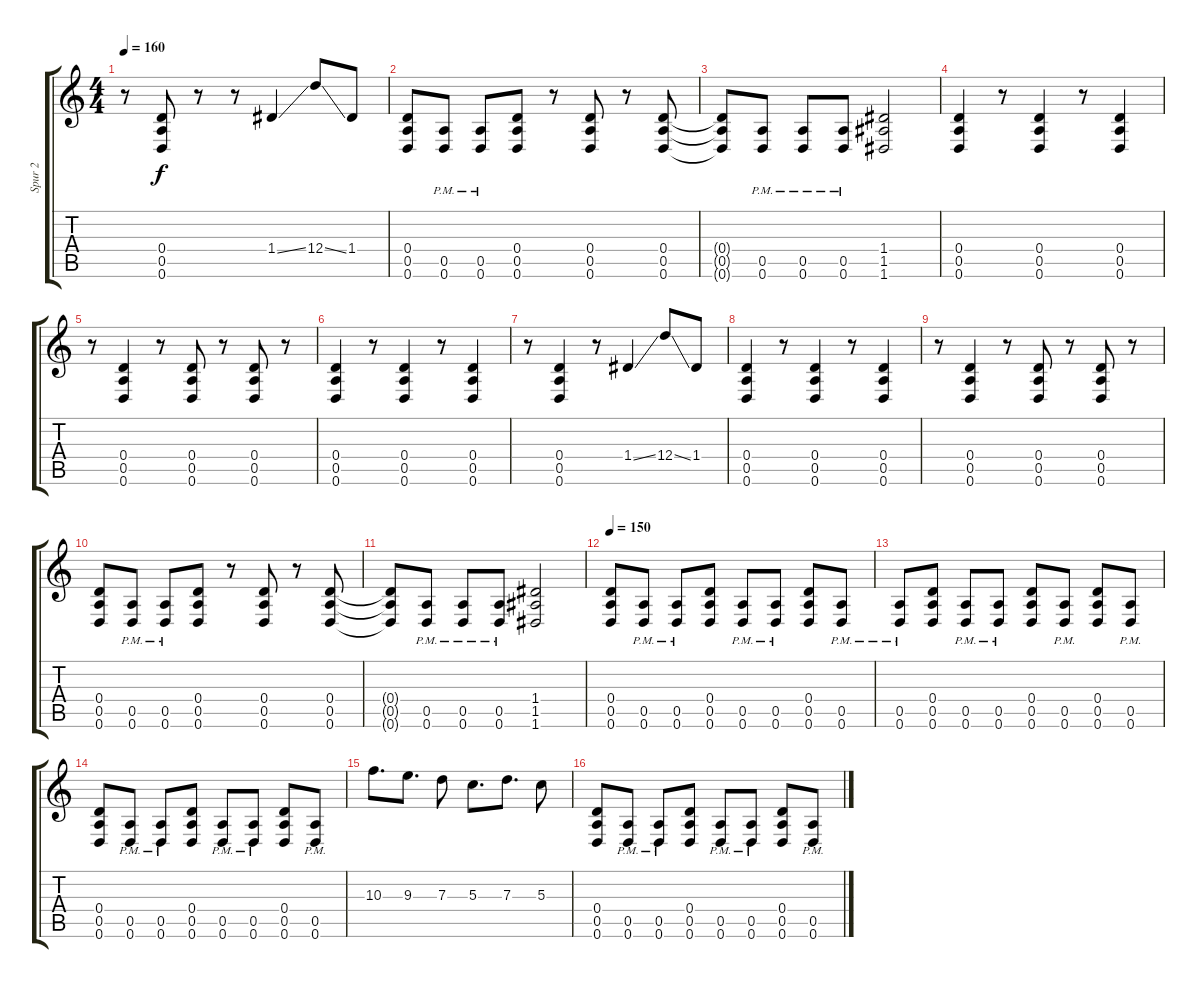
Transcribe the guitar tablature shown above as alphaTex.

\track ("Spur 2" "Spur 2") {instrument distortionguitar}
\staff {score tabs}
\tuning (E4 B3 G3 D3 A2 D2) {hide}
\ts (4 4)
\tempo 160
\clef g2
\ks c
r.8{dy f} (0.4 0.5 0.6).8 r.8 r.8 1.4{ss}.4 12.4{ss}.8 1.4.8 |
(0.4 0.5 0.6).8 (0.5{pm} 0.6{pm}).8 (0.5{pm} 0.6{pm}).8 (0.4 0.5 0.6).8 r.8 (0.4 0.5 0.6).8 r.8 (0.4 0.5 0.6).8 |
(0.4{t} 0.5{t} 0.6{t}).8 (0.5{pm} 0.6{pm}).8 (0.5{pm} 0.6{pm}).8 (0.5{pm} 0.6{pm}).8 (1.4 1.5 1.6).2 |
(0.4 0.5 0.6).4 r.8 (0.4 0.5 0.6).4 r.8 (0.4 0.5 0.6).4 |
r.8 (0.4 0.5 0.6).4 r.8 (0.4 0.5 0.6).8 r.8 (0.4 0.5 0.6).8 r.8 |
(0.4 0.5 0.6).4 r.8 (0.4 0.5 0.6).4 r.8 (0.4 0.5 0.6).4 |
r.8 (0.4 0.5 0.6).4 r.8 1.4{ss}.4 12.4{ss}.8 1.4.8 |
(0.4 0.5 0.6).4 r.8 (0.4 0.5 0.6).4 r.8 (0.4 0.5 0.6).4 |
r.8 (0.4 0.5 0.6).4 r.8 (0.4 0.5 0.6).8 r.8 (0.4 0.5 0.6).8 r.8 |
(0.4 0.5 0.6).8 (0.5{pm} 0.6{pm}).8 (0.5{pm} 0.6{pm}).8 (0.4 0.5 0.6).8 r.8 (0.4 0.5 0.6).8 r.8 (0.4 0.5 0.6).8 |
(0.4{t} 0.5{t} 0.6{t}).8 (0.5{pm} 0.6{pm}).8 (0.5{pm} 0.6{pm}).8 (0.5{pm} 0.6{pm}).8 (1.4 1.5 1.6).2 |
\tempo 150
(0.4 0.5 0.6).8 (0.5{pm} 0.6{pm}).8 (0.5{pm} 0.6{pm}).8 (0.4 0.5 0.6).8 (0.5{pm} 0.6{pm}).8 (0.5{pm} 0.6{pm}).8 (0.4 0.5 0.6).8 (0.5{pm} 0.6{pm}).8 |
(0.5{pm} 0.6{pm}).8 (0.4 0.5 0.6).8 (0.5{pm} 0.6{pm}).8 (0.5{pm} 0.6{pm}).8 (0.4 0.5 0.6).8 (0.5{pm} 0.6{pm}).8 (0.4 0.5 0.6).8 (0.5{pm} 0.6{pm}).8 |
(0.4 0.5 0.6).8 (0.5{pm} 0.6{pm}).8 (0.5{pm} 0.6{pm}).8 (0.4 0.5 0.6).8 (0.5{pm} 0.6{pm}).8 (0.5{pm} 0.6{pm}).8 (0.4 0.5 0.6).8 (0.5{pm} 0.6{pm}).8 |
10.3.8{d} 9.3.8{d} 7.3.8 5.3.8{d} 7.3.8{d} 5.3.8 |
(0.4 0.5 0.6).8 (0.5{pm} 0.6{pm}).8 (0.5{pm} 0.6{pm}).8 (0.4 0.5 0.6).8 (0.5{pm} 0.6{pm}).8 (0.5{pm} 0.6{pm}).8 (0.4 0.5 0.6).8 (0.5{pm} 0.6{pm}).8
